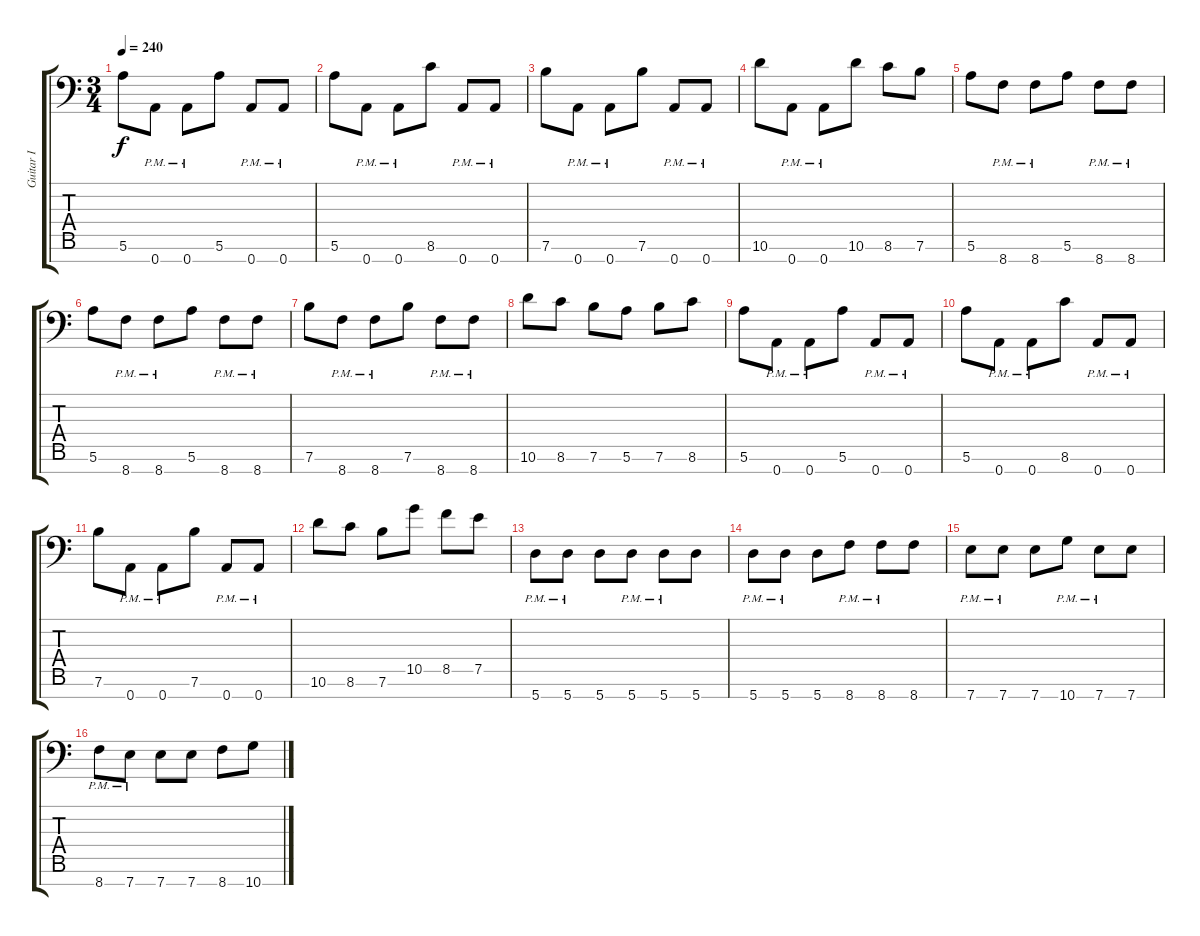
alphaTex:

\track ("Guitar I" "Guitar I") {instrument distortionguitar}
\staff {score tabs}
\tuning (E4 B3 G3 D3 A2 E2 A1) {hide}
\ts (3 4)
\tempo 240
\clef f4
\ks c
5.6.8{dy f} 0.7{pm}.8 0.7{pm}.8 5.6.8 0.7{pm}.8 0.7{pm}.8 |
5.6.8 0.7{pm}.8 0.7{pm}.8 8.6.8 0.7{pm}.8 0.7{pm}.8 |
7.6.8 0.7{pm}.8 0.7{pm}.8 7.6.8 0.7{pm}.8 0.7{pm}.8 |
10.6.8 0.7{pm}.8 0.7{pm}.8 10.6.8 8.6.8 7.6.8 |
5.6.8 8.7{pm}.8 8.7{pm}.8 5.6.8 8.7{pm}.8 8.7{pm}.8 |
5.6.8 8.7{pm}.8 8.7{pm}.8 5.6.8 8.7{pm}.8 8.7{pm}.8 |
7.6.8 8.7{pm}.8 8.7{pm}.8 7.6.8 8.7{pm}.8 8.7{pm}.8 |
10.6.8 8.6.8 7.6.8 5.6.8 7.6.8 8.6.8 |
5.6.8 0.7{pm}.8 0.7{pm}.8 5.6.8 0.7{pm}.8 0.7{pm}.8 |
5.6.8 0.7{pm}.8 0.7{pm}.8 8.6.8 0.7{pm}.8 0.7{pm}.8 |
7.6.8 0.7{pm}.8 0.7{pm}.8 7.6.8 0.7{pm}.8 0.7{pm}.8 |
10.6.8 8.6.8 7.6.8 10.5.8 8.5.8 7.5.8 |
5.7{pm}.8 5.7{pm}.8 5.7.8 5.7{pm}.8 5.7{pm}.8 5.7.8 |
5.7{pm}.8 5.7{pm}.8 5.7.8 8.7{pm}.8 8.7{pm}.8 8.7.8 |
7.7{pm}.8 7.7{pm}.8 7.7.8 10.7{pm}.8 7.7{pm}.8 7.7.8 |
8.7{pm}.8 7.7{pm}.8 7.7.8 7.7.8 8.7.8 10.7.8
